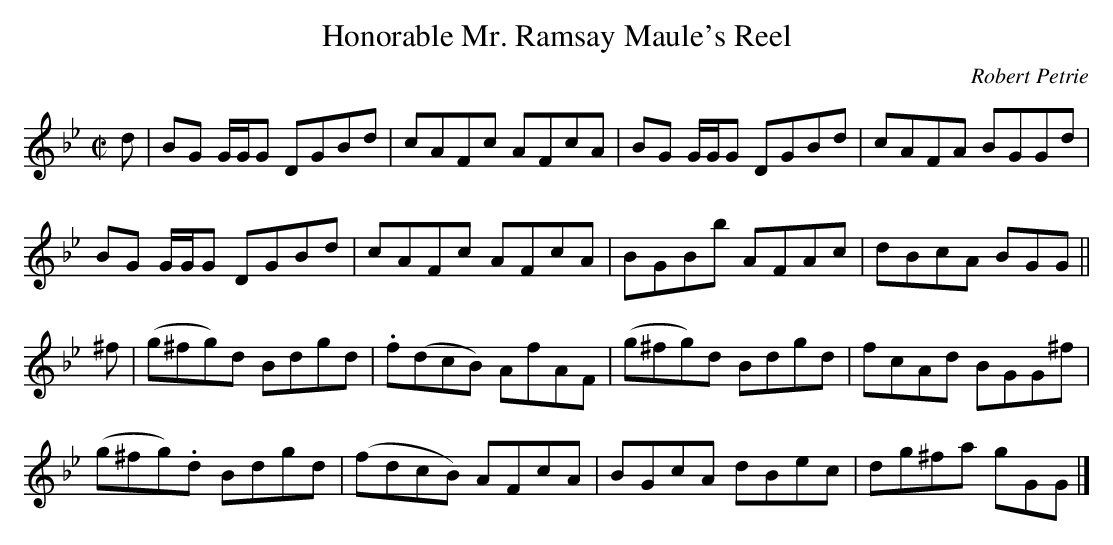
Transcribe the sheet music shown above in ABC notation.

X:1
T:Honorable Mr. Ramsay Maule's Reel
C:Robert Petrie
L:1/8
M:C|
K:Gm
 d|BG G/G/G DGBd| cAFc   AFcA|BG G/G/G DGBd|cAFA  BGGd|
   BG G/G/G DGBd| cAFc   AFcA|BGBb     AFAc|dBcA  BGG||
^f|(g^fg)d  Bdgd|.f(dcB) AfAF|(g^fg)d  Bdgd|fcAd BGG^f|
   (g^fg).d Bdgd|(fdcB)  AFcA|BGcA     dBec|dg^fa gGG|]
